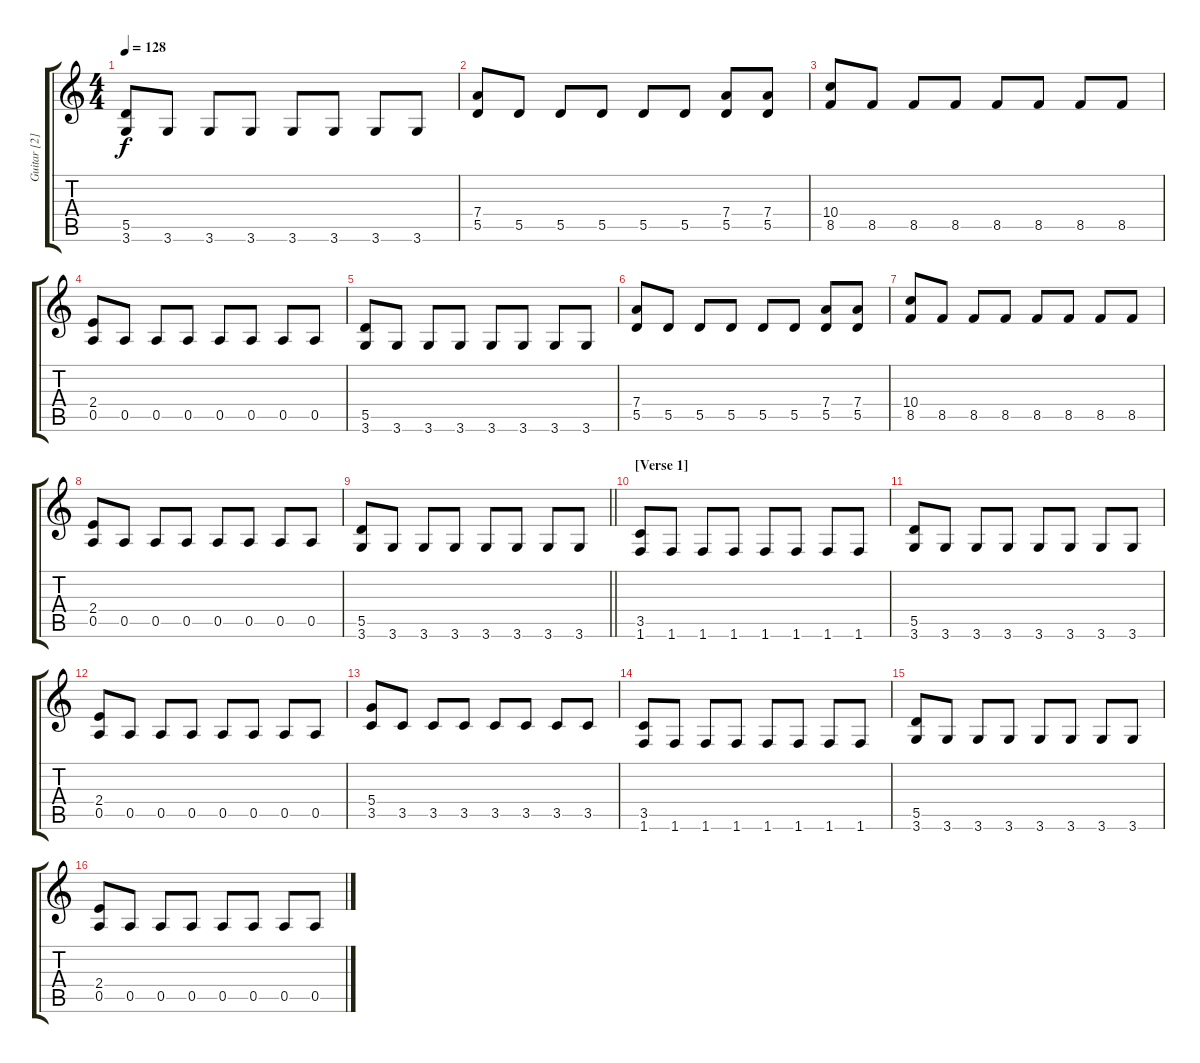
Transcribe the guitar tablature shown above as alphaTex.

\track ("Guitar [2]" "Guitar [2]") {instrument distortionguitar}
\staff {score tabs}
\tuning (E4 B3 G3 D3 A2 E2) {hide}
\ts (4 4)
\tempo 128
\clef g2
\ks c
(5.5 3.6).8{dy f} 3.6.8 3.6.8 3.6.8 3.6.8 3.6.8 3.6.8 3.6.8 |
(7.4 5.5).8 5.5.8 5.5.8 5.5.8 5.5.8 5.5.8 (7.4 5.5).8 (7.4 5.5).8 |
(10.4 8.5).8 8.5.8 8.5.8 8.5.8 8.5.8 8.5.8 8.5.8 8.5.8 |
(2.4 0.5).8 0.5.8 0.5.8 0.5.8 0.5.8 0.5.8 0.5.8 0.5.8 |
(5.5 3.6).8 3.6.8 3.6.8 3.6.8 3.6.8 3.6.8 3.6.8 3.6.8 |
(7.4 5.5).8 5.5.8 5.5.8 5.5.8 5.5.8 5.5.8 (7.4 5.5).8 (7.4 5.5).8 |
(10.4 8.5).8 8.5.8 8.5.8 8.5.8 8.5.8 8.5.8 8.5.8 8.5.8 |
(2.4 0.5).8 0.5.8 0.5.8 0.5.8 0.5.8 0.5.8 0.5.8 0.5.8 |
\barLineRight lightlight
(5.5 3.6).8 3.6.8 3.6.8 3.6.8 3.6.8 3.6.8 3.6.8 3.6.8 |
\section ("" "[Verse 1]")
(3.5 1.6).8 1.6.8 1.6.8 1.6.8 1.6.8 1.6.8 1.6.8 1.6.8 |
(5.5 3.6).8 3.6.8 3.6.8 3.6.8 3.6.8 3.6.8 3.6.8 3.6.8 |
(2.4 0.5).8 0.5.8 0.5.8 0.5.8 0.5.8 0.5.8 0.5.8 0.5.8 |
(5.4 3.5).8 3.5.8 3.5.8 3.5.8 3.5.8 3.5.8 3.5.8 3.5.8 |
(3.5 1.6).8 1.6.8 1.6.8 1.6.8 1.6.8 1.6.8 1.6.8 1.6.8 |
(5.5 3.6).8 3.6.8 3.6.8 3.6.8 3.6.8 3.6.8 3.6.8 3.6.8 |
(2.4 0.5).8 0.5.8 0.5.8 0.5.8 0.5.8 0.5.8 0.5.8 0.5.8
